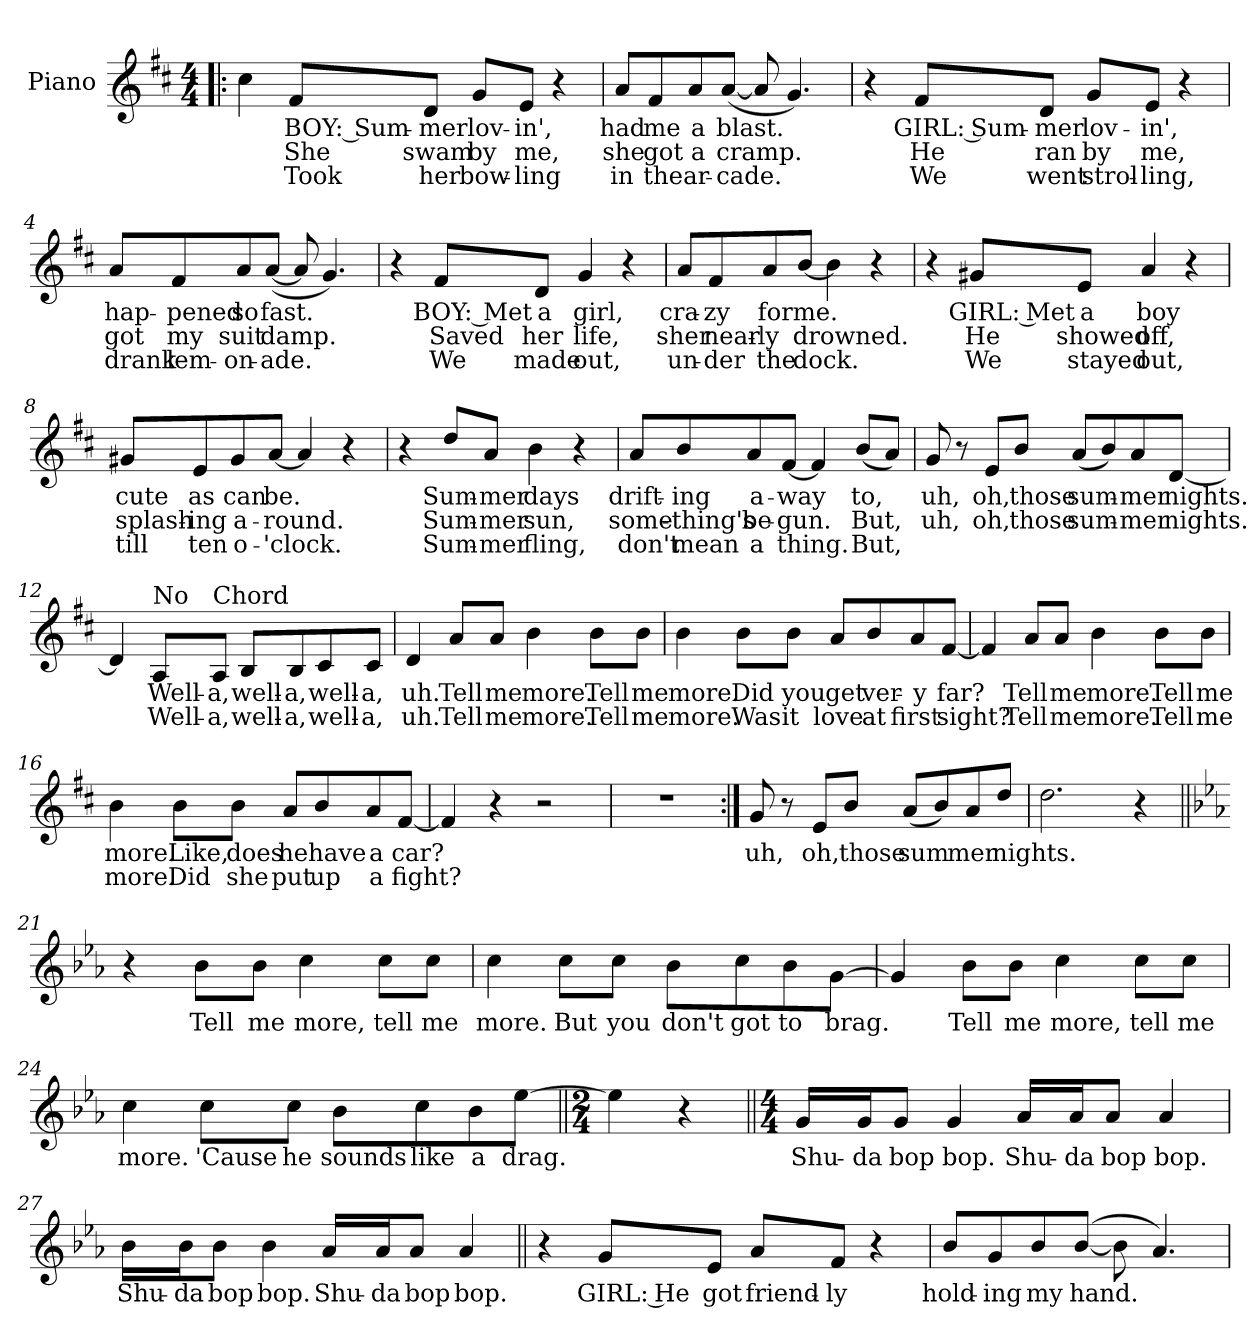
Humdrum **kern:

**kern	**text	**text	**text
*part1	*part1	*part1	*part1
*staff1	*staff1	*staff1	*staff1
*I"Piano	*	*	*
*I'Pno.	*	*	*
*clefG2	*	*	*
*k[f#c#]	*	*	*
*D:	*	*	*
*M4/4	*	*	*
=1!|:	=1!|:	=1!|:	=1!|:
4cc#\	.	.	.
8f#/L	BOY: Sum-	She	Took
8d/J	-mer	swam	her
8g/L	lov-	by	bow-
8e/J	-in',	me,	-ling
4r	.	.	.
=2	=2	=2	=2
8a/L	had	she	in
8f#/	me	got	the
8a/	a	a	ar-
([8a/J	blast.	cramp.	-cade.
8a/]	.	.	.
4.g/)	.	.	.
=3	=3	=3	=3
4r	.	.	.
8f#/L	GIRL: Sum-	He	We
8d/J	-mer	ran	went
8g/L	lov-	by	strol-
8e/J	-in',	me,	-ling,
4r	.	.	.
!!LO:LB:g=z
=4	=4	=4	=4
8a/L	hap-	got	drank
8f#/	-pened	my	lem-
8a/	so	suit	-on-
([8a/J	fast.	damp.	-ade.
8a/]	.	.	.
4.g/)	.	.	.
=5	=5	=5	=5
4r	.	.	.
8f#/L	BOY: Met	Saved	We
8d/J	a	her	made
4g/	girl,	life,	out,
4r	.	.	.
=6	=6	=6	=6
8a/L	cra-	sher	un-
8f#/	-zy	near-	-der
8a/	for	-ly	the
[8b/J	me.	drowned.	dock.
4b\]	.	.	.
4r	.	.	.
!!LO:LB:g=z
=7	=7	=7	=7
4r	.	.	.
8g#X/L	GIRL: Met	He	We
8e/J	a	showed	stayed
4a/	boy	off,	out,
4r	.	.	.
=8	=8	=8	=8
8g#X/L	cute	splash-	till
8e/	as	-ing	ten
8g#/	can	a-	o-
[8a/J	be.	-round.	-'clock.
4a/]	.	.	.
4r	.	.	.
=9	=9	=9	=9
4r	.	.	.
8dd/L	Sum-	Sum-	Sum-
8a/J	-mer	-mer	-mer
4b\	days	sun,	fling,
4r	.	.	.
!!LO:LB:g=z
=10	=10	=10	=10
8a/L	drift-	some-	don't
8b/	-ing	-thing's	mean
8a/	a-	be-	a
[8f#/J	-way	-gun.	thing.
4f#/]	.	.	.
(8b/L	to,	But,	But,
8a/J)	.	.	.
=11	=11	=11	=11
8g/	uh,	uh,	.
8r	.	.	.
8e/L	oh,	oh,	.
8b/J	those	those	.
(8a/L	-sum-	sum-	.
8b/)	.	.	.
8a/	mer	-mer	.
[8d/J	nights.	nights.	.
=12	=12	=12	=12
4d/]	.	.	.
!LO:TX:a:t=No	!	!	!
8A/L	Well-	Well-	.
!LO:TX:a:t=Chord	!	!	!
8A/J	-a,	-a,	.
8B/L	well-	well-	.
8B/	-a,	-a,	.
8c#/	well-	well-	.
8c#/J	-a,	-a,	.
!!LO:LB:g=z
=13	=13	=13	=13
4d/	uh.	uh.	.
8a/L	Tell	Tell	.
8a/J	me	me	.
4b\	more.	more.	.
8b\L	Tell	Tell	.
8b\J	me	me	.
=14	=14	=14	=14
4b\	more.	more.	.
8b\L	Did	Was	.
8b\J	you	it	.
8a/L	get	love	.
8b/	ver-	at	.
8a/	-y	first	.
[8f#/J	far?	sight?	.
=15	=15	=15	=15
4f#/]	.	.	.
8a/L	Tell	Tell	.
8a/J	me	me	.
4b\	more.	more.	.
8b\L	Tell	Tell	.
8b\J	me	me	.
!!LO:LB:g=z
=16	=16	=16	=16
4b\	more.	more.	.
8b\L	Like,	Did	.
8b\J	does	she	.
8a/L	he	put	.
8b/	have	up	.
8a/	a	a	.
[8f#/J	car?	fight?	.
=17	=17	=17	=17
4f#/]	.	.	.
4r	.	.	.
2r	.	.	.
=18	=18	=18	=18
1r	.	.	.
=19:|!	=19:|!	=19:|!	=19:|!
8g/	uh,	.	.
8r	.	.	.
8e/L	oh,	.	.
8b/J	those	.	.
(8a/L	-sum	.	.
8b/)	.	.	.
8a/	mer	.	.
8dd/J	nights.	.	.
!!LO:PB:g=z
=20	=20	=20	=20
2.dd\	.	.	.
4r	.	.	.
=21||	=21||	=21||	=21||
*k[b-e-a-]	*	*	*
*E-:	*	*	*
4r	.	.	.
8b-\L	Tell	.	.
8b-\J	me	.	.
4cc\	more,	.	.
8cc\L	tell	.	.
8cc\J	me	.	.
=22	=22	=22	=22
4cc\	more.	.	.
8cc\L	But	.	.
8cc\J	you	.	.
8b-\L	don't	.	.
8cc\	got	.	.
8b-\	to	.	.
[8g\J	brag.	.	.
=23	=23	=23	=23
4g/]	.	.	.
8b-\L	Tell	.	.
8b-\J	me	.	.
4cc\	more,	.	.
8cc\L	tell	.	.
8cc\J	me	.	.
!!LO:LB:g=z
=24	=24	=24	=24
4cc\	more.	.	.
8cc\L	'Cause	.	.
8cc\J	he	.	.
8b-\L	sounds	.	.
8cc\	like	.	.
8b-\	a	.	.
[8ee-\J	drag.	.	.
=25||	=25||	=25||	=25||
*M2/4	*	*	*
4ee-\]	.	.	.
4r	.	.	.
=26||	=26||	=26||	=26||
*M4/4	*	*	*
16g/LL	Shu-	.	.
16g/J	-da	.	.
8g/J	bop	.	.
4g/	bop.	.	.
16a-/LL	Shu-	.	.
16a-/J	-da	.	.
8a-/J	bop	.	.
4a-/	bop.	.	.
!!LO:LB:g=z
=27	=27	=27	=27
16b-\LL	Shu-	.	.
16b-\J	-da	.	.
8b-\J	bop	.	.
4b-\	bop.	.	.
16a-/LL	Shu-	.	.
16a-/J	-da	.	.
8a-/J	bop	.	.
4a-/	bop.	.	.
=28||	=28||	=28||	=28||
4r	.	.	.
8g/L	GIRL: He	.	.
8e-/J	got	.	.
8a-/L	friend-	.	.
8f/J	-ly	.	.
4r	.	.	.
=29	=29	=29	=29
8b-/L	hold-	.	.
8g/	-ing	.	.
8b-/	my	.	.
([8b-/J	hand.	.	.
8b-\]	.	.	.
4.a-/)	.	.	.
=	=	=	=
*-	*-	*-	*-
